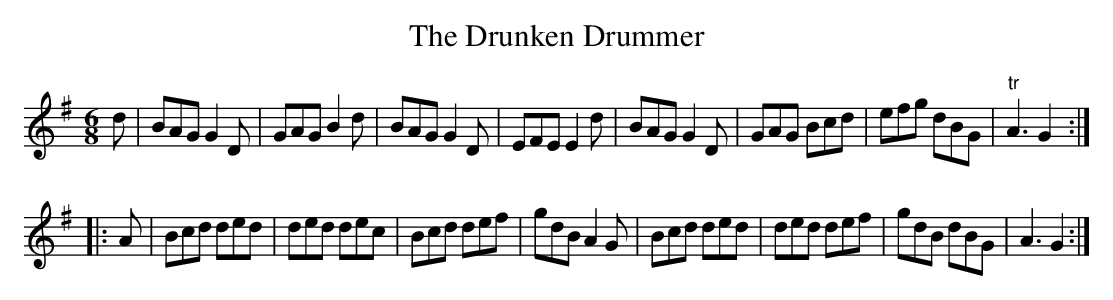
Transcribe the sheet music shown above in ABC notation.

X:1
T:Drunken Drummer, The
M:6/8
K:G
d|\
BAG G2D| GAG B2d| BAG G2D| EFE E2d|\
BAG G2D| GAG Bcd| efg dBG| "tr"A3 G2::
A|\
Bcd ded| ded dec| Bcd def| gdB A2G|\
Bcd ded| ded def| gdB dBG| A3 G2:|
